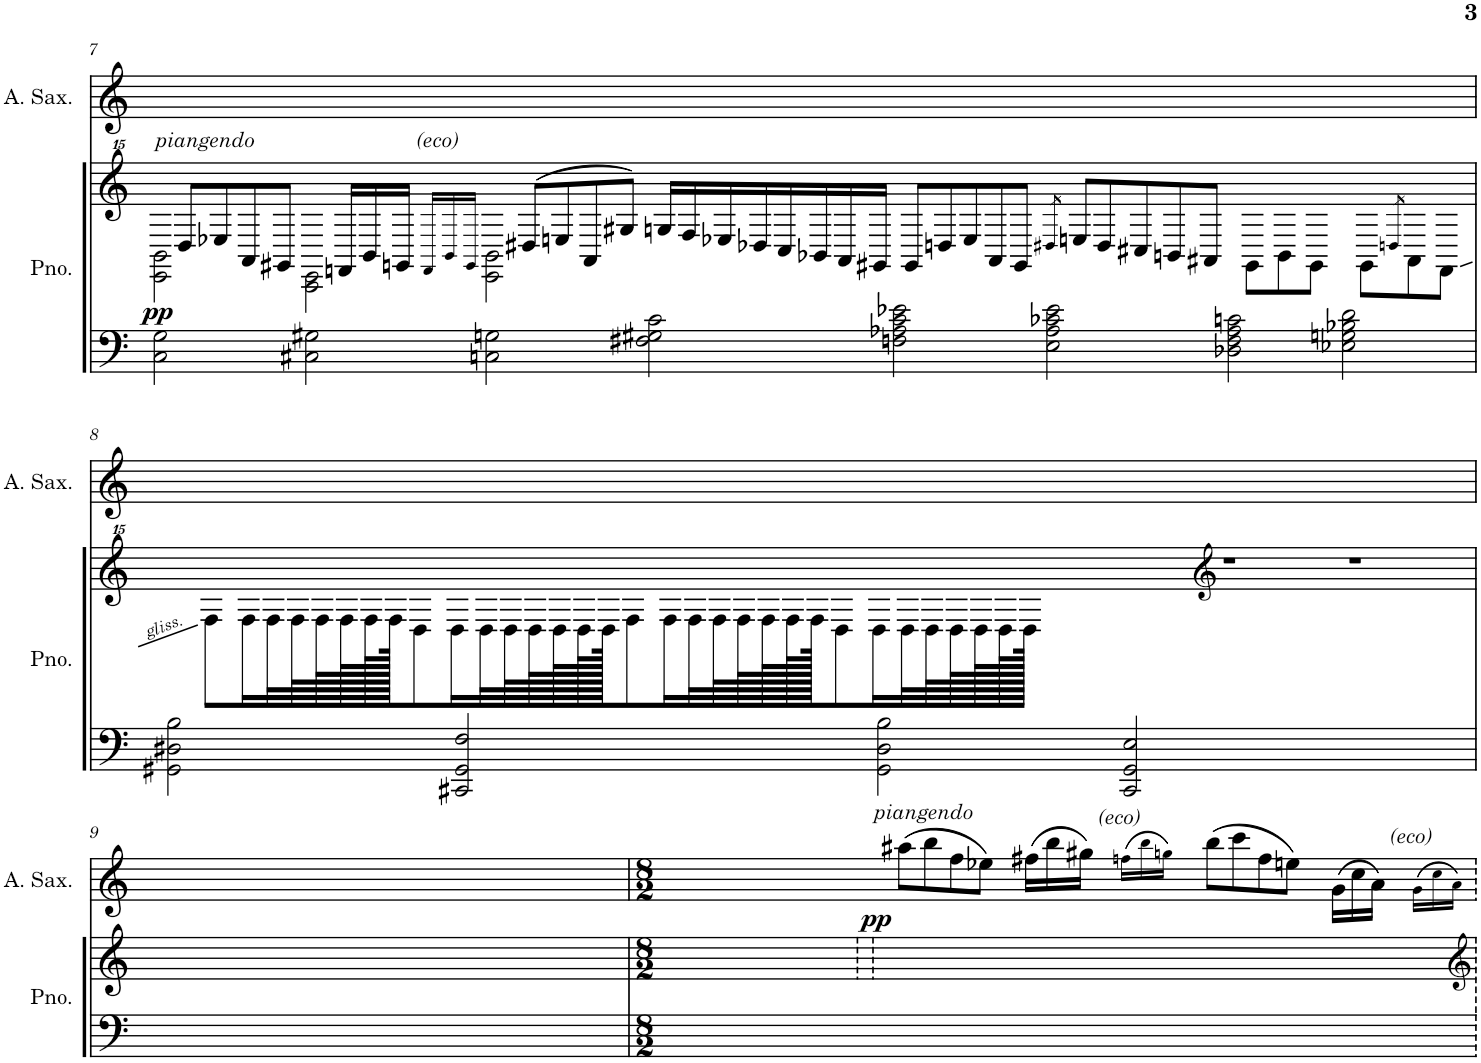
**kern	**kern	**dynam	**kern	**dynam
*part2	*part2	*part2	*part1	*part1
*staff3	*staff2	*staff2/3	*staff1	*staff1
*I"Grand Piano	*	*	*I"Alto Saxophone	*
*I'Pno.	*	*	*I'A. Sax.	*
!!LO:PB:g=z
*clefF4	*clefG^^2	*	*clefG2	*
*	*	*	*Trd5c9	*
*k[]	*k[]	*	*k[]	*
*M8/2	*M8/2	*	*M8/2	*
=7	=7	=7	=7	=7
*	*^	*	*	*
!	!LO:TX:a:i:t=piangendo	!	!	!	!
!	!	!	!LO:DY:b	!	!
2C\ 2G\	10ryy	2e\ 2b\	pp	00ryy	.
.	10dd/L	.	.	.	.
.	10ee-X/	.	.	.	.
.	10a/	.	.	.	.
.	10g#X/J	.	.	.	.
2C#X\ 2G#X\	16ryy	2c\ 2e\	.	.	.
.	16fn/LL	.	.	.	.
.	16b/	.	.	.	.
.	16gn/JJ	.	.	.	.
!	!LO:TX:a:i:t=(eco)	!	!	!	!
.	16ryy	.	.	.	.
.	16f!/LL	.	.	.	.
.	16b!/	.	.	.	.
.	16g!/JJ	.	.	.	.
2Cn\ 2Gn\	10ryy	2e\ 2b\	.	.	.
.	(10dd#X/L	.	.	.	.
.	10een/	.	.	.	.
.	10a/	.	.	.	.
.	10gg#X/J)	.	.	.	.
2F#X\ 2G#X\ 2c\	16ryy	1ryy	.	.	.
*	*Xbrackettup	*	*	*	*
.	128%7ggn/LL	.	.	.	.
.	128%7ff/	.	.	.	.
.	128%7ee-X/	.	.	.	.
.	128%7dd-X/	.	.	.	.
.	128%7cc/	.	.	.	.
.	128%7b-X/	.	.	.	.
.	128%7a/	.	.	.	.
.	128%7g#X/JJ	.	.	.	.
*	*brackettup	*	*	*	*
2Fn\ 2A-X\ 2c\ 2e-X\	12ryy	.	.	.	.
.	12g#/L	.	.	.	.
.	12ddn/	.	.	.	.
.	12ee-/	.	.	.	.
.	12a/	.	.	.	.
.	12g#/J	.	.	.	.
2E\ 2A-\ 2c-X\ 2e-\	8ryy	1.ryy	.	.	.
.	8qdd#X/	.	.	.	.
*	*Xbrackettup	*	*	*	*
.	40%3een/L	.	.	.	.
.	40%3dd#/	.	.	.	.
.	40%3cc#X/	.	.	.	.
.	40%3bn/	.	.	.	.
.	40%3a#X/J	.	.	.	.
2D-X\ 2F\ 2A-\ 2cn\	8ryy	.	.	.	.
.	8g#\L	.	.	.	.
.	8b\	.	.	.	.
.	8g#\J	.	.	.	.
2E-X\ 2Gn\ 2B-X\ 2d\	8ryy	.	.	.	.
.	8g#\L	.	.	.	.
.	8qddn/	.	.	.	.
.	8a#\	.	.	.	.
.	8f\J	.	.	.	.
*	*v	*v	*	*	*
!!LO:LB:g=z
=8	=8	=8	=8	=8
2GG#X\ 2D#X\ 2B\	8ryy	.	00ryy	.
.	8ff\L	.	.	.
.	16ff\L	.	.	.
.	32ff\L	.	.	.
.	64ff\L	.	.	.
.	128ff\L	.	.	.
.	256ff\L	.	.	.
.	512ff\L	.	.	.
.	1024ff\JJJJJJK	.	.	.
.	8dd\	.	.	.
.	16dd\L	.	.	.
2CC#X/ 2GG#/ 2F/	.	.	.	.
.	32dd\L	.	.	.
.	64dd\L	.	.	.
.	128dd\L	.	.	.
.	256dd\L	.	.	.
.	512dd\L	.	.	.
.	1024dd\JJJJJJK	.	.	.
.	8ff\	.	.	.
.	16ff\L	.	.	.
.	32ff\L	.	.	.
.	64ff\L	.	.	.
.	128ff\L	.	.	.
.	256ff\L	.	.	.
.	512ff\L	.	.	.
.	1024ff\JJJJJJK	.	.	.
.	8dd\	.	.	.
.	16dd\L	.	.	.
2GG#\ 2D#\ 2B\	.	.	.	.
.	32dd\L	.	.	.
.	64dd\L	.	.	.
.	128dd\L	.	.	.
.	256dd\L	.	.	.
.	512dd\L	.	.	.
.	1024dd\JJJJJJJk	.	.	.
.	256ryy	.	.	.
.	8ryy	.	.	.
.	4ryy	.	.	.
2CC#/ 2GG#/ 2E/	2ryy	.	.	.
*	*clefG2	*	*	*
1ryy	8ryy	.	.	.
.	1r	.	.	.
1ryy	.	.	.	.
.	1r	.	.	.
8ryy	.	.	8ryy	.
!!LO:LB:g=z
=9	=9	=9	=9	=9
*	*^	*	*	*
0ryy	0ryy	1ryy	.	1ryy	.
.	.	1ryy	.	1ryy	.
1ryy	1ryy	1ryy	.	2ryy	.
.	.	.	.	8ryy	.
.	.	.	.	8ryy	.
.	.	.	.	4ryy	.
1ryy	2ryy	1ryy	.	2ryy	.
.	16ryy	.	.	2ryy	.
.	16ryy	.	.	.	.
.	8ryy	.	.	.	.
.	4ryy	.	.	.	.
*	*v	*v	*	*	*
=10	=10	=10	=10	=10
*M8/2	*M8/2	*	*M8/2	*
00ryy	2ryy	.	1ryy	.
.	8ryy	.	.	.
.	8ryy	.	.	.
.	4ryy	.	.	.
.	1ryy	.	1ryy	.
!	!	!	!LO:TX:a:i:t=piangendo	!
!	!	!	!	!LO:DY:b
.	1ryy	.	10ryy	pp
.	.	.	(10aa#X\L	.
.	.	.	10bb\	.
.	.	.	10ff\	.
.	.	.	10ee-X\J)	.
.	.	.	16ryy	.
.	.	.	(16ff#X\LL	.
.	.	.	16bb\	.
.	.	.	16gg#X\JJ)	.
!	!	!	!LO:TX:a:i:t=(eco)	!
.	.	.	16ryy	.
.	.	.	(16ffn!\LL	.
.	.	.	16bb!\	.
.	.	.	16ggn!\JJ)	.
.	1ryy	.	10ryy	.
.	.	.	(10bb\L	.
.	.	.	10ccc\	.
.	.	.	10ff\	.
.	.	.	10een\J)	.
.	.	.	16ryy	.
.	.	.	(16g\LL	.
.	.	.	16cc\	.
.	.	.	16a\JJ)	.
!	!	!	!LO:TX:a:i:t=(eco)	!
.	.	.	16ryy	.
.	.	.	(16g!\LL	.
.	.	.	16cc!\	.
.	.	.	16a!\JJ)	.
=	=	=	=	=
*-	*-	*-	*-	*-
